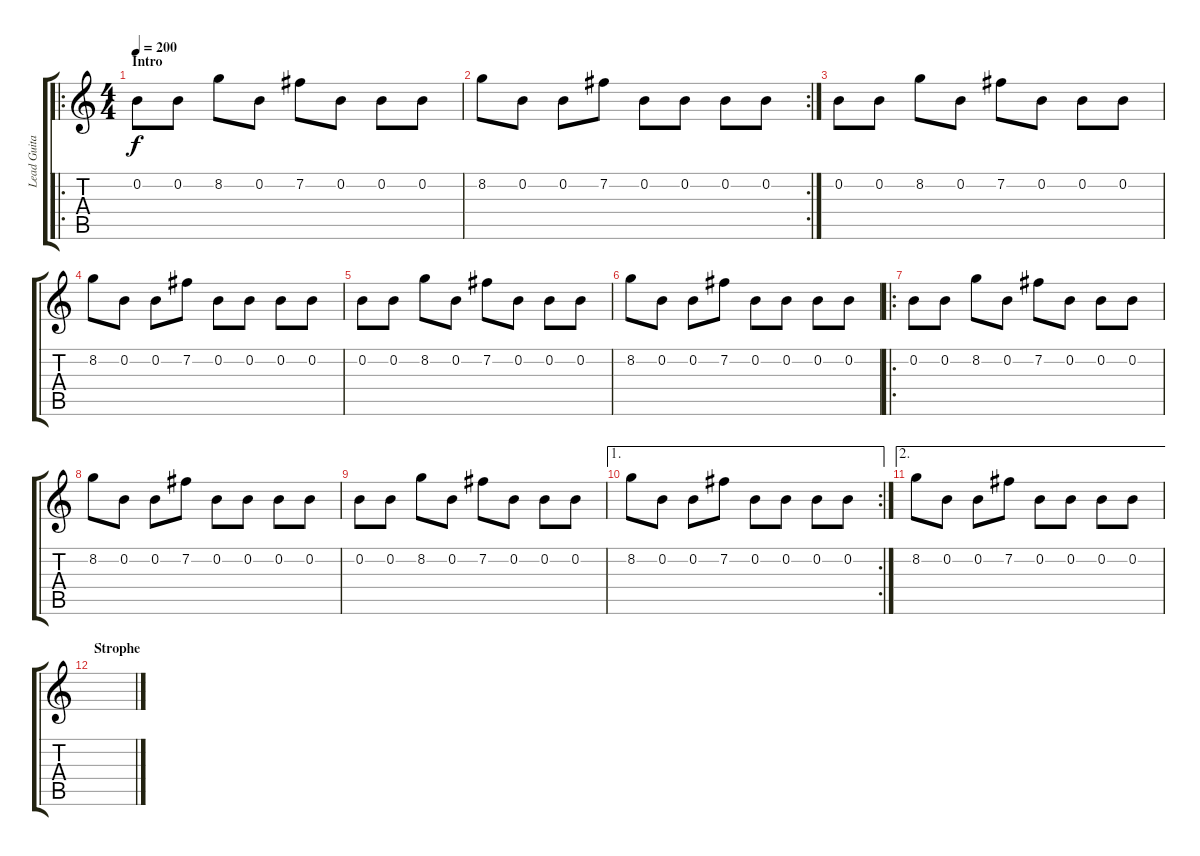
\track ("Lead Guitar" "Lead Guita") {instrument overdrivenguitar}
\staff {score tabs}
\tuning (E4 B3 G3 D3 A2 E2) {hide}
\ro
\ts (4 4)
\section ("" "Intro")
\tempo 200
\clef g2
\ks c
0.2.8{dy f instrument overdrivenguitar} 0.2.8 8.2.8 0.2.8 7.2.8 0.2.8 0.2.8 0.2.8 |
\rc 2
8.2.8 0.2.8 0.2.8 7.2.8 0.2.8 0.2.8 0.2.8 0.2.8 |
0.2.8 0.2.8 8.2.8 0.2.8 7.2.8 0.2.8 0.2.8 0.2.8 |
8.2.8 0.2.8 0.2.8 7.2.8 0.2.8 0.2.8 0.2.8 0.2.8 |
0.2.8 0.2.8 8.2.8 0.2.8 7.2.8 0.2.8 0.2.8 0.2.8 |
8.2.8 0.2.8 0.2.8 7.2.8 0.2.8 0.2.8 0.2.8 0.2.8 |
\ro
0.2.8 0.2.8 8.2.8 0.2.8 7.2.8 0.2.8 0.2.8 0.2.8 |
8.2.8 0.2.8 0.2.8 7.2.8 0.2.8 0.2.8 0.2.8 0.2.8 |
0.2.8 0.2.8 8.2.8 0.2.8 7.2.8 0.2.8 0.2.8 0.2.8 |
\ae 1
\rc 2
8.2.8 0.2.8 0.2.8 7.2.8 0.2.8 0.2.8 0.2.8 0.2.8 |
\ae 2
8.2.8 0.2.8 0.2.8 7.2.8 0.2.8 0.2.8 0.2.8 0.2.8 |
\section ("" "Strophe")
